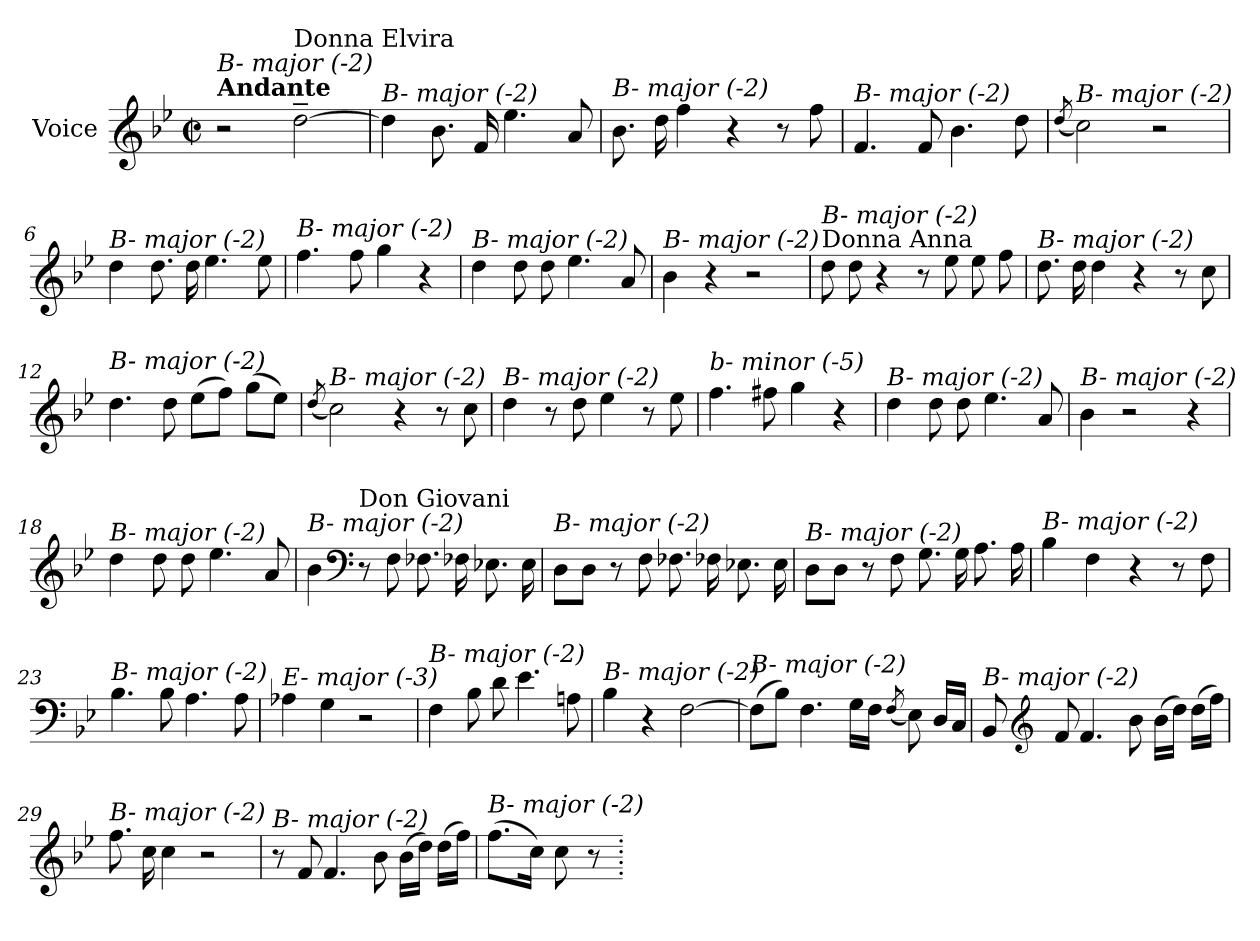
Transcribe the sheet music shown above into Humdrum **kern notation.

**kern
*part1
*staff1
*I"Voice
*I'V
*clefG2
*k[b-e-]
*M2/2
*met(c|)
=1
!LO:TX:a:B:t=Andante
!LO:TX:i:t=B- major (-2)
2r
!LO:TX:a:t=Donna Elvira
[2dd~\
=2
!LO:TX:i:t=B- major (-2)
4dd\]
8.b-\
16f/
4.ee-\
8a/
=3
!LO:TX:i:t=B- major (-2)
8.b-\
16dd\
4ff\
4r
8r
8ff\
=4
!LO:TX:i:t=B- major (-2)
4.f/
8f/
4.b-\
8dd\
=5
(<8qdd/
!LO:TX:i:t=B- major (-2)
2cc\)
2r
!!LO:LB:g=z
=6
!LO:TX:i:t=B- major (-2)
4dd\
8.dd\
16dd\
4.ee-\
8ee-\
=7
!LO:TX:i:t=B- major (-2)
4.ff\
8ff\
4gg\
4r
=8
!LO:TX:i:t=B- major (-2)
4dd\
8dd\
8dd\
4.ee-\
8a/
=9
!LO:TX:i:t=B- major (-2)
4b-\
4r
2r
=10
!LO:TX:a:t=Donna Anna
!LO:TX:i:t=B- major (-2)
8dd\
8dd\
4r
8r
8ee-\
8ee-\
8ff\
!!LO:LB:g=z
=11
!LO:TX:i:t=B- major (-2)
8.dd\
16dd\
4dd\
4r
8r
8cc\
=12
!LO:TX:i:t=B- major (-2)
4.dd\
8dd\
(>8ee-\L
8ff\J)
(>8gg\L
8ee-\J)
=13
(<8qdd/
!LO:TX:i:t=B- major (-2)
2cc\)
4r
8r
8cc\
=14
!LO:TX:i:t=B- major (-2)
4dd\
8r
8dd\
4ee-\
8r
8ee-\
=15
!LO:TX:i:t=b- minor (-5)
4.ff\
8ff#X\
4gg\
4r
=16
!LO:TX:i:t=B- major (-2)
4dd\
8dd\
8dd\
4.ee-\
8a/
=17
!LO:TX:i:t=B- major (-2)
4b-\
2r
4r
=18
!LO:TX:i:t=B- major (-2)
4dd\
8dd\
8dd\
4.ee-\
8a/
!!LO:LB:g=z
=19
!LO:TX:i:t=B- major (-2)
4b-\
*clefF4
!LO:TX:a:t=Don Giovani
8r
8F\
8.F-Xi\
16F-Xi\
8.E-X\
16E-\
=20
!LO:TX:i:t=B- major (-2)
8D\L
8D\J
8r
8F\
8.F-Xi\
16F-Xi\
8.E-X\
16E-\
=21
!LO:TX:i:t=B- major (-2)
8D\L
8D\J
8r
8F\
8.G\
16G\
8.A\
16A\
=22
!LO:TX:i:t=B- major (-2)
4B-\
4F\
4r
8r
8F\
=23
!LO:TX:i:t=B- major (-2)
4.B-\
8B-\
4.A\
8A\
=24
!LO:TX:i:t=E- major (-3)
4A-X\
4G\
2r
=25
!LO:TX:i:t=B- major (-2)
4F\
8B-\
8d\
4.e-\
8An\
=26
!LO:TX:i:t=B- major (-2)
4B-\
4r
[2F\
!!LO:LB:g=z
=27
!LO:TX:i:t=B- major (-2)
(>8F\L]
8B-\J)
4.F\
16G\LL
16F\JJ
(<8qF/
8E-\)
16D/LL
16C/JJ
=28
!LO:TX:i:t=B- major (-2)
8BB-/
*clefG2
16ryy
8f/
4.f/
8b-\
(>16b-\LL
16dd\JJ)
(>16dd\LL
16ff\JJ)
=29
!LO:TX:i:t=B- major (-2)
8.ff\
16cc\
4cc\
2r
=30
!LO:TX:i:t=B- major (-2)
8r
8f/
4.f/
8b-\
(>16b-\LL
16dd\JJ)
(>16dd\LL
16ff\JJ)
=31
!LO:TX:i:t=B- major (-2)
(>8.ff\L
16cc\Jk)
8cc\
8r
=.
*-
